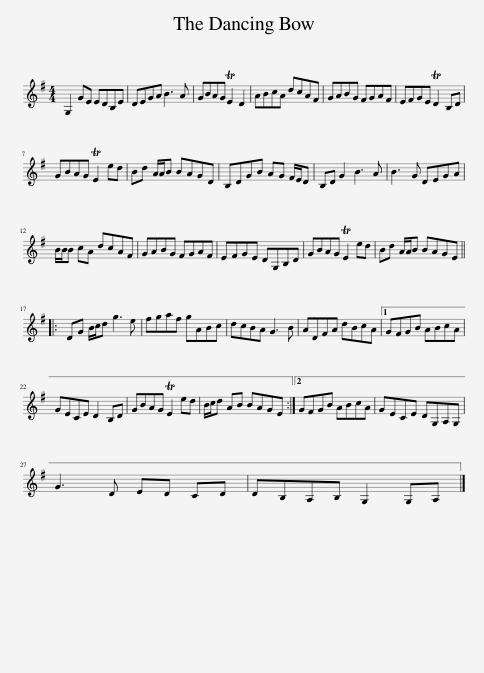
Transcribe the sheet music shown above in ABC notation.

X:1
L:1/8
M:4/4
I:linebreak $
K:G
V:1 treble
V:1
 G,2 GE EDB,E | DEGA B3 A | GBAG TE2 D2 | ABcA dcAF | GABG FGAF | %5
 EFGE TD2 B,D |$ GBAG TE2 ed | Bd A/A/B BAGD | B,DGB AG F/E/D | B,D G2 B3 A | %10
 B3 G DEGA |$ B/B/B cA dcAF | GABG FGAF | EFGE DG,B,D | GBAG TE2 ed | %15
 Bd A/A/B BAGE |:$ DG B/c/d g3 e | fgaf gABc | dcBA G3 B | ADFA dBcA |1 %20
 GFGB ABcA |$ GECE D2 B,D | GBAG TE2 ed | B/c/d AB BAGE :|2 GFGB ABcA | %25
 GECE DG,A,G, |$ G3 D ED CD | DB,A,B, G,2 G,A, |] %28
